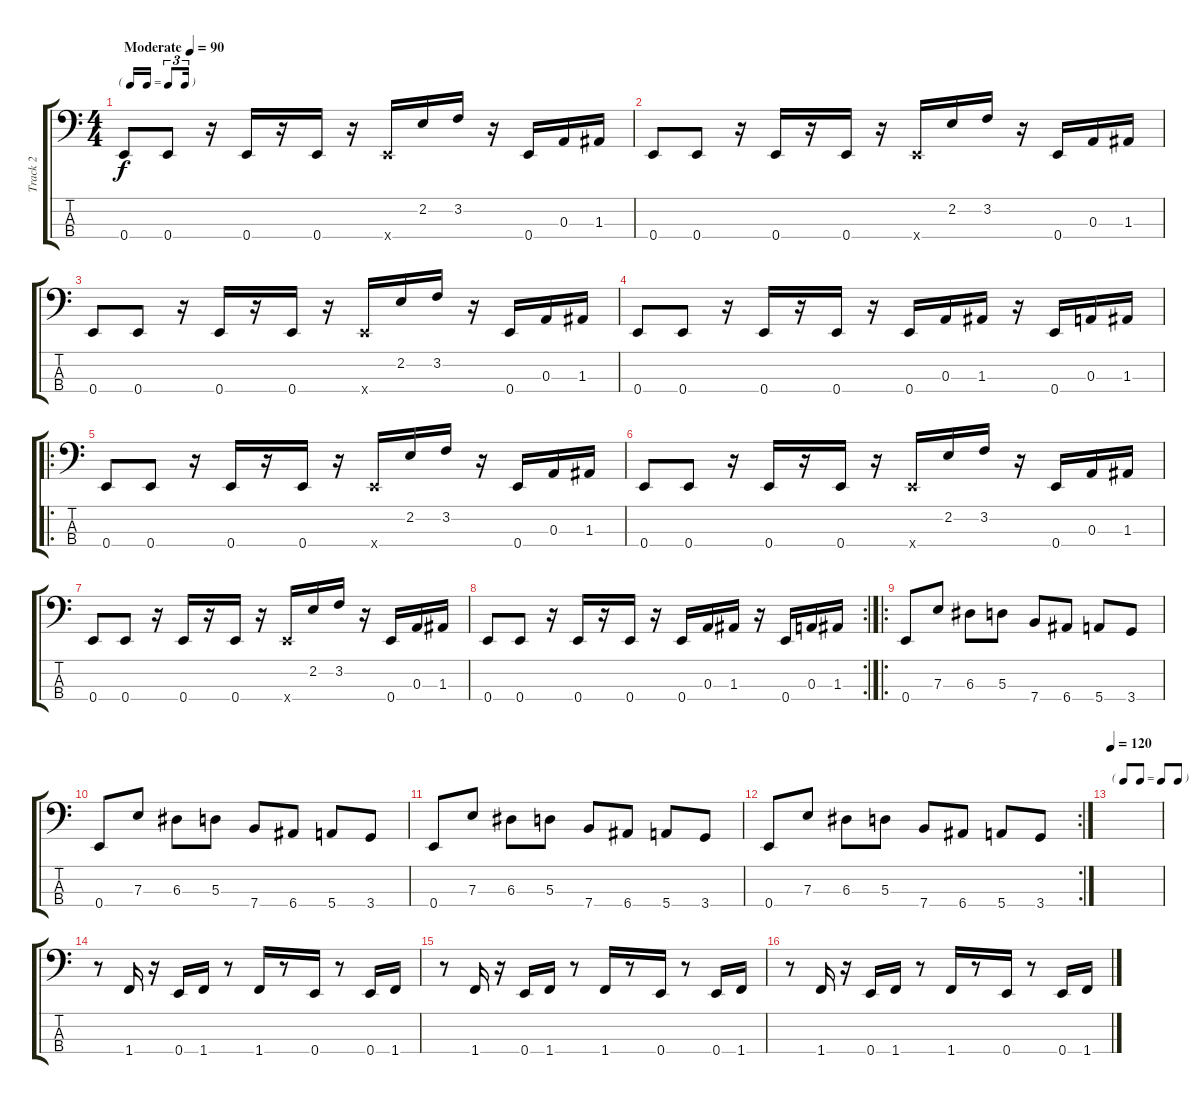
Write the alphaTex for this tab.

\track ("Track 2" "Track 2") {instrument electricbassfinger}
\staff {score tabs}
\tuning (G2 D2 A1 E1) {hide}
\ts (4 4)
\tf triplet16th
\tempo (90 "Moderate")
\clef f4
\ks c
0.4.8{dy f instrument electricbassfinger} 0.4.8 r.16 0.4.16 r.16 0.4.16 r.16 0.4{x}.16 2.2.16 3.2.16 r.16 0.4.16 0.3.16 1.3.16 |
0.4.8 0.4.8 r.16 0.4.16 r.16 0.4.16 r.16 0.4{x}.16 2.2.16 3.2.16 r.16 0.4.16 0.3.16 1.3.16 |
0.4.8 0.4.8 r.16 0.4.16 r.16 0.4.16 r.16 0.4{x}.16 2.2.16 3.2.16 r.16 0.4.16 0.3.16 1.3.16 |
0.4.8 0.4.8 r.16 0.4.16 r.16 0.4.16 r.16 0.4.16 0.3.16 1.3.16 r.16 0.4.16 0.3.16 1.3.16 |
\ro
0.4.8 0.4.8 r.16 0.4.16 r.16 0.4.16 r.16 0.4{x}.16 2.2.16 3.2.16 r.16 0.4.16 0.3.16 1.3.16 |
0.4.8 0.4.8 r.16 0.4.16 r.16 0.4.16 r.16 0.4{x}.16 2.2.16 3.2.16 r.16 0.4.16 0.3.16 1.3.16 |
0.4.8 0.4.8 r.16 0.4.16 r.16 0.4.16 r.16 0.4{x}.16 2.2.16 3.2.16 r.16 0.4.16 0.3.16 1.3.16 |
\rc 2
0.4.8 0.4.8 r.16 0.4.16 r.16 0.4.16 r.16 0.4.16 0.3.16 1.3.16 r.16 0.4.16 0.3.16 1.3.16 |
\ro
0.4.8 7.3.8 6.3.8 5.3.8 7.4.8 6.4.8 5.4.8 3.4.8 |
0.4.8 7.3.8 6.3.8 5.3.8 7.4.8 6.4.8 5.4.8 3.4.8 |
0.4.8 7.3.8 6.3.8 5.3.8 7.4.8 6.4.8 5.4.8 3.4.8 |
\rc 2
0.4.8 7.3.8 6.3.8 5.3.8 7.4.8 6.4.8 5.4.8 3.4.8 |
\tf none
\tempo 120
|
r.8 1.4.16 r.16 0.4.16 1.4.16 r.8 1.4.16 r.8 0.4.16 r.8 0.4.16 1.4.16 |
r.8 1.4.16 r.16 0.4.16 1.4.16 r.8 1.4.16 r.8 0.4.16 r.8 0.4.16 1.4.16 |
r.8 1.4.16 r.16 0.4.16 1.4.16 r.8 1.4.16 r.8 0.4.16 r.8 0.4.16 1.4.16
